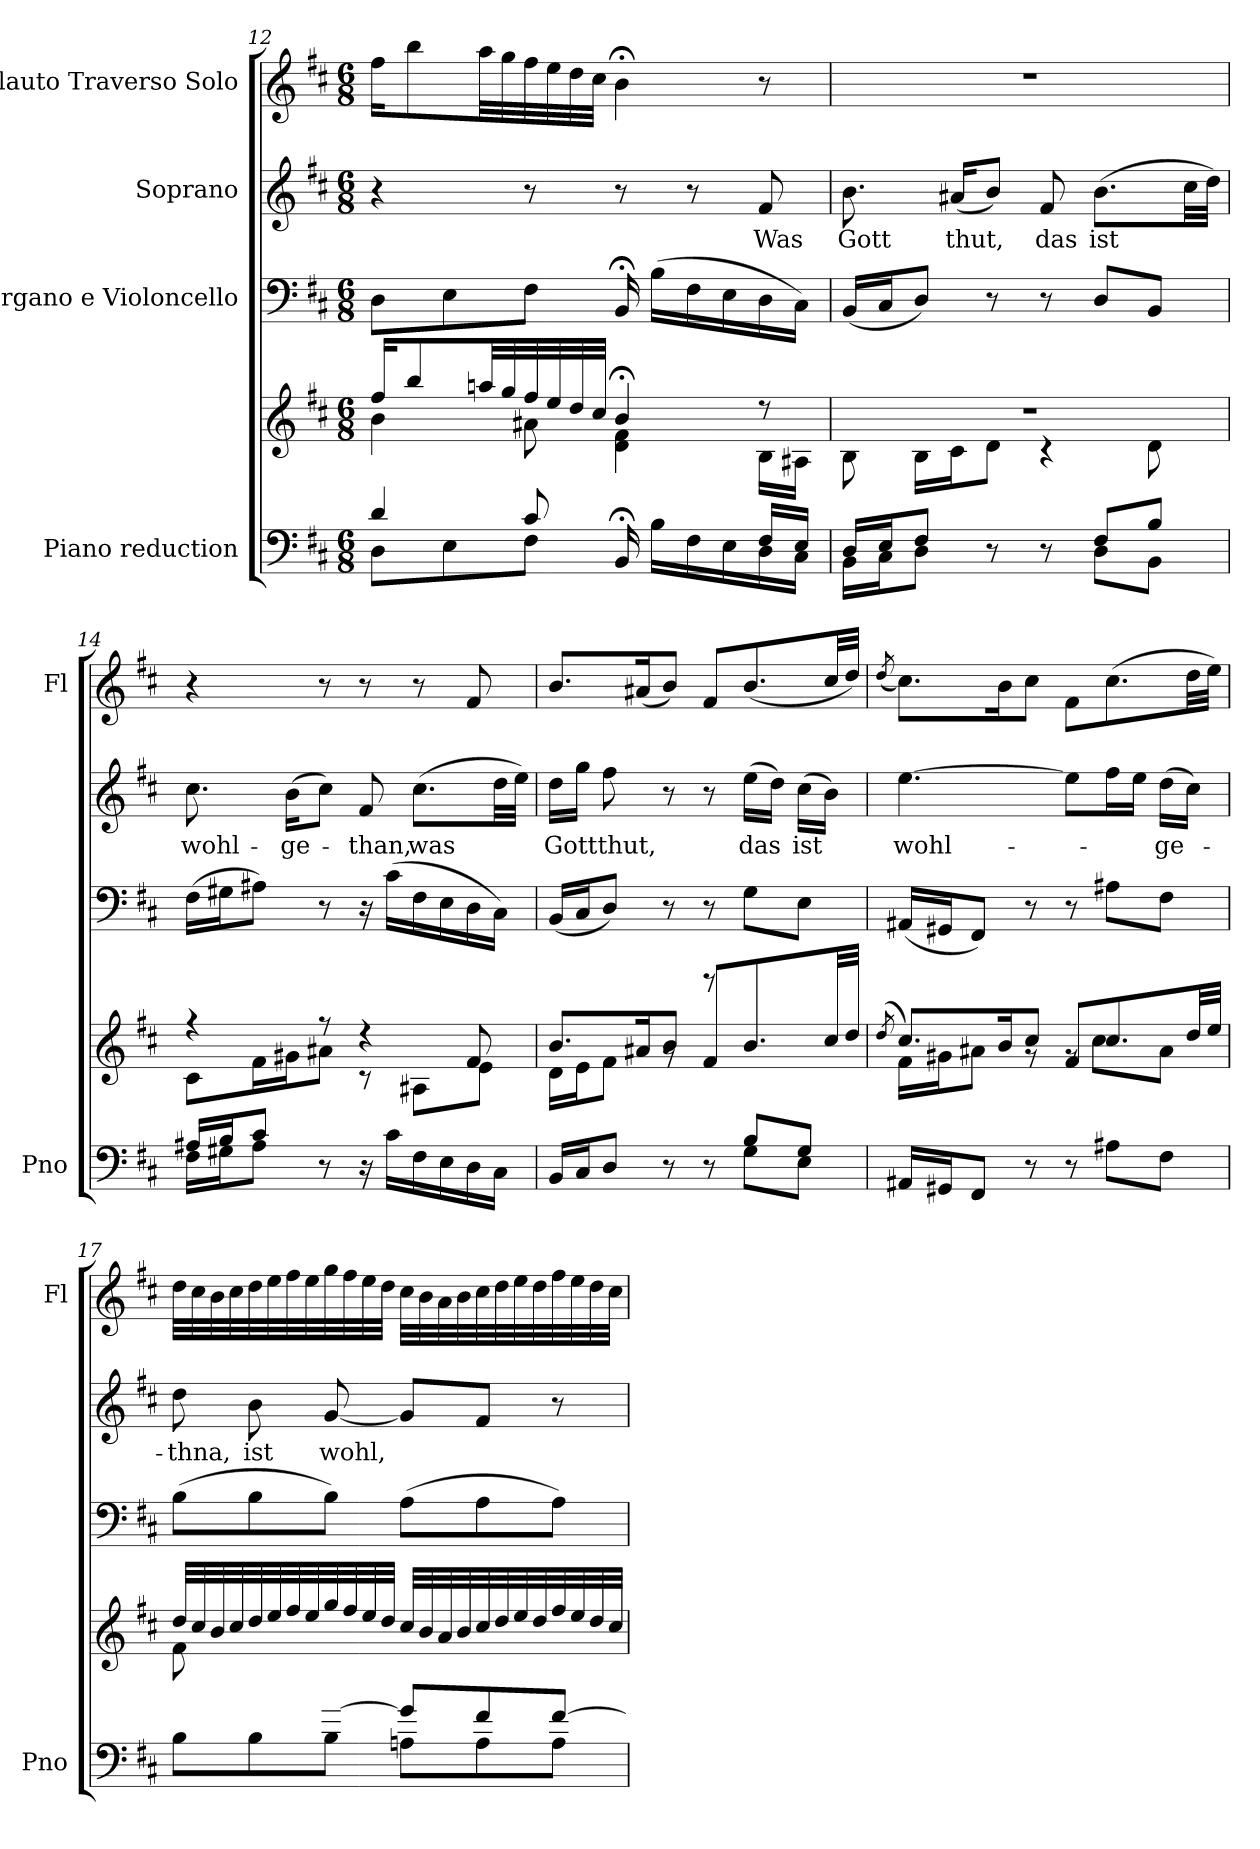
**kern	**kern	**kern	**kern	**text	**kern
*part4	*part4	*part3	*part2	*part2	*part1
*staff5	*staff4	*staff3	*staff2	*staff2	*staff1
*I"Piano reduction	*	*I"Organo e Violoncello	*I"Soprano	*	*I"Flauto Traverso Solo
*I'Pno	*	*	*	*	*I'Fl
!!LO:LB:g=z
*clefF4	*clefG2	*clefF4	*clefG2	*	*clefG2
*k[f#c#]	*k[f#c#]	*k[f#c#]	*k[f#c#]	*	*k[f#c#]
*M6/8	*M6/8	*M6/8	*M6/8	*	*M6/8
=12	=12	=12	=12	=12	=12
*^	*^	*	*	*	*
4d/	8D\L	16ff#/KL	4b\	8D\L	4r	.	16ff#\KL
.	.	8bb/	.	.	.	.	8bb\
.	8E\	.	.	8E\	.	.	.
.	.	32aan/LL	.	.	.	.	32aa\LL
.	.	32gg/	.	.	.	.	32gg\
8c#/	8F#\J	32ff#/	8a#X\	8F#\J	8r	.	32ff#\
.	.	32ee/	.	.	.	.	32ee\
.	.	32dd/	.	.	.	.	32dd\
.	.	32cc#/JJJ	.	.	.	.	32cc#\JJJ
16BB;/	16ryy	4b;</	4d\ 4f#\	16BB;</	8r	.	4b;<\
16ryy	16B\LL	.	.	(>16B\LL	.	.	.
8ryy	16F#\	.	.	16F#\	8r	.	.
.	16E\	.	.	16E\	.	.	.
!	!	!	!	!	!	!LO:LY:b	!
16F#/LL	16D\	8r	16B\LL	16D\	8f#/	Was	8r
16E/JJ	16C#\JJ	.	16A#X\JJ	16C#\JJ)	.	.	.
=13	=13	=13	=13	=13	=13	=13	=13
!	!	!	!	!	!	!LO:LY:b	!
16D/LL	16BB\LL	2.r	8B\	(<16BB/LL	8.b\	Gott	2.r
16E/J	16C#\J	.	.	16C#/J	.	.	.
8F#/J	8D\J	.	16B\LL	8D/J)	.	.	.
!	!	!	!	!	!	!LO:LY:b	!
.	.	.	16c#\J	.	(<16a#X/KL	thut,	.
8r	8ryy	.	8d\J	8r	8b/J)	.	.
!	!	!	!	!	!	!LO:LY:b	!
8r	8ryy	.	4r	8r	8f#/	das	.
!	!	!	!	!	!	!LO:LY:b	!
8F#/L	8D\L	.	.	8D/L	(>8.b\L	ist	.
8B/J	8BB\J	.	8d\	8BB/J	.	.	.
.	.	.	.	.	32cc#\LL	.	.
.	.	.	.	.	32dd\JJJ)	.	.
=14	=14	=14	=14	=14	=14	=14	=14
!	!	!	!	!	!	!LO:LY:b	!
16A#X/LL	16F#\LL	4r	8c#\L	(>16F#\LL	8.cc#\	wohl-	4r
16B/J	16G#X\J	.	.	16G#X\J	.	.	.
8c#/J	8A#\J	.	16f#\L	8A#X\J)	.	.	.
!	!	!	!	!	!	!LO:LY:b	!
.	.	.	16g#X\J	.	(>16b\KL	-ge-	.
8r	8ryy	8r	8a#X\J	8r	8cc#\J)	.	8r
!	!	!	!	!	!	!LO:LY:b	!
16r	16ryy	4r	8r	16r	8f#/	-than,	8r
16ryy	16c#\LL	.	.	(>16c#\LL	.	.	.
!	!	!	!	!	!	!LO:LY:b	!
4ryy	16F#\	.	8A#X\L	16F#\	(>8.cc#\L	was	8r
.	16E\	.	.	16E\	.	.	.
.	16D\	8f#/	8e\J	16D\	.	.	8f#/
.	16C#\JJ	.	.	16C#\JJ)	32dd\LL	.	.
.	.	.	.	.	32ee\JJJ)	.	.
=15	=15	=15	=15	=15	=15	=15	=15
!	!	!	!	!	!	!LO:LY:b	!
2ryy	16BB/LL	8.b/L	16d\LL	(<16BB/LL	16dd\LL	Gott	8.b/L
.	16C#/J	.	16e\J	16C#/J	16gg\JJ	.	.
!	!	!	!	!	!	!LO:LY:b	!
.	8D/J	.	8f#\J	8D/J)	8ff#\	thut,	.
.	.	16a#X/K	.	.	.	.	(<16a#X/K
.	8r	8b/J	8rg	8r	8r	.	8b/J)
.	8r	8f#/L	8rggg	8r	8r	.	8f#/L
!	!	!	!	!	!	!LO:LY:b	!
8B/L	8G\L	8.b/	4ryy	8G\L	(>16ee\LL	das	(<8.b/
.	.	.	.	.	16dd\JJ)	.	.
!	!	!	!	!	!	!LO:LY:b	!
8G/J	8E\J	.	.	8E\J	(>16cc#\LL	ist	.
.	.	32cc#/LL	.	.	16b\JJ)	.	32cc#/LL
.	.	32dd/JJJ	.	.	.	.	32dd/JJJ)
*v	*v	*	*	*	*	*	*
!!LO:PB:g=z
=16	=16	=16	=16	=16	=16	=16
.	(<8qdd/	.	.	.	.	(<8qdd/
!	!	!	!	!	!LO:LY:b	!
16AA#X/LL	8.cc#/L)	16f#\LL	(<16AA#X/LL	[4.ee\	wohl-	8.cc#\L)
16GG#X/J	.	16g#X\J	16GG#X/J	.	.	.
8FF#/J	.	8a#X\J	8FF#/J)	.	.	.
.	16b/K	.	.	.	.	16b\K
8r	8cc#/J	8rg	8r	.	.	8cc#\J
8r	8f#/L	8rg	8r	8ee\L]	.	8f#\L
8A#X\L	8.cc#/	8cc#\L	8A#X\L	16ff#\L	.	(>8.cc#\
.	.	.	.	16ee\JJ	.	.
!	!	!	!	!	!LO:LY:b	!
8F#\J	.	8a#\J	8F#\J	(>16dd\LL	-ge-	.
.	32dd/LL	.	.	16cc#\JJ)	.	32dd\LL
.	32ee/JJJ	.	.	.	.	32ee\JJJ)
=17	=17	=17	=17	=17	=17	=17
*^	*	*	*	*	*	*
!	!	!	!	!	!	!LO:LY:b	!
8ryy	8B\L	32dd/LLL	8f#\L	(>8B\L	8dd\	-thna,	32dd\LLL
.	.	32cc#/	.	.	.	.	32cc#\
.	.	32b/	.	.	.	.	32b\
.	.	32cc#/	.	.	.	.	32cc#\
!	!	!	!	!	!	!LO:LY:b	!
8B/	8B\	32dd/	2ryy	8B\	8b\	ist	32dd\
.	.	32ee/	.	.	.	.	32ee\
.	.	32ff#/	.	.	.	.	32ff#\
.	.	32ee/	.	.	.	.	32ee\
!	!	!	!	!	!	!LO:LY:b	!
[8gn/J	8B\J	32gg/	.	8B\J)	[8g/	wohl,	32gg\
.	.	32ff#/	.	.	.	.	32ff#\
.	.	32ee/	.	.	.	.	32ee\
.	.	32dd/JJJ	.	.	.	.	32dd\JJJ
8g/L]	8An\L	32cc#/LLL	.	(>8A\L	8g/L]	.	32cc#\LLL
.	.	32b/	.	.	.	.	32b\
.	.	32a/	.	.	.	.	32a\
.	.	32b/	.	.	.	.	32b\
8f#/	8A\	32cc#/	.	8A\	8f#/J	.	32cc#\
.	.	32dd/	.	.	.	.	32dd\
.	.	32ee/	.	.	.	.	32ee\
.	.	32dd/	.	.	.	.	32dd\
[8f#/J	8A\J	32ff#/	8ryy	8A\J)	8r	.	32ff#\
.	.	32ee/	.	.	.	.	32ee\
.	.	32dd/	.	.	.	.	32dd\
.	.	32cc#/JJJ	.	.	.	.	32cc#\JJJ
*v	*v	*	*	*	*	*	*
*	*v	*v	*	*	*	*
=	=	=	=	=	=
*-	*-	*-	*-	*-	*-
